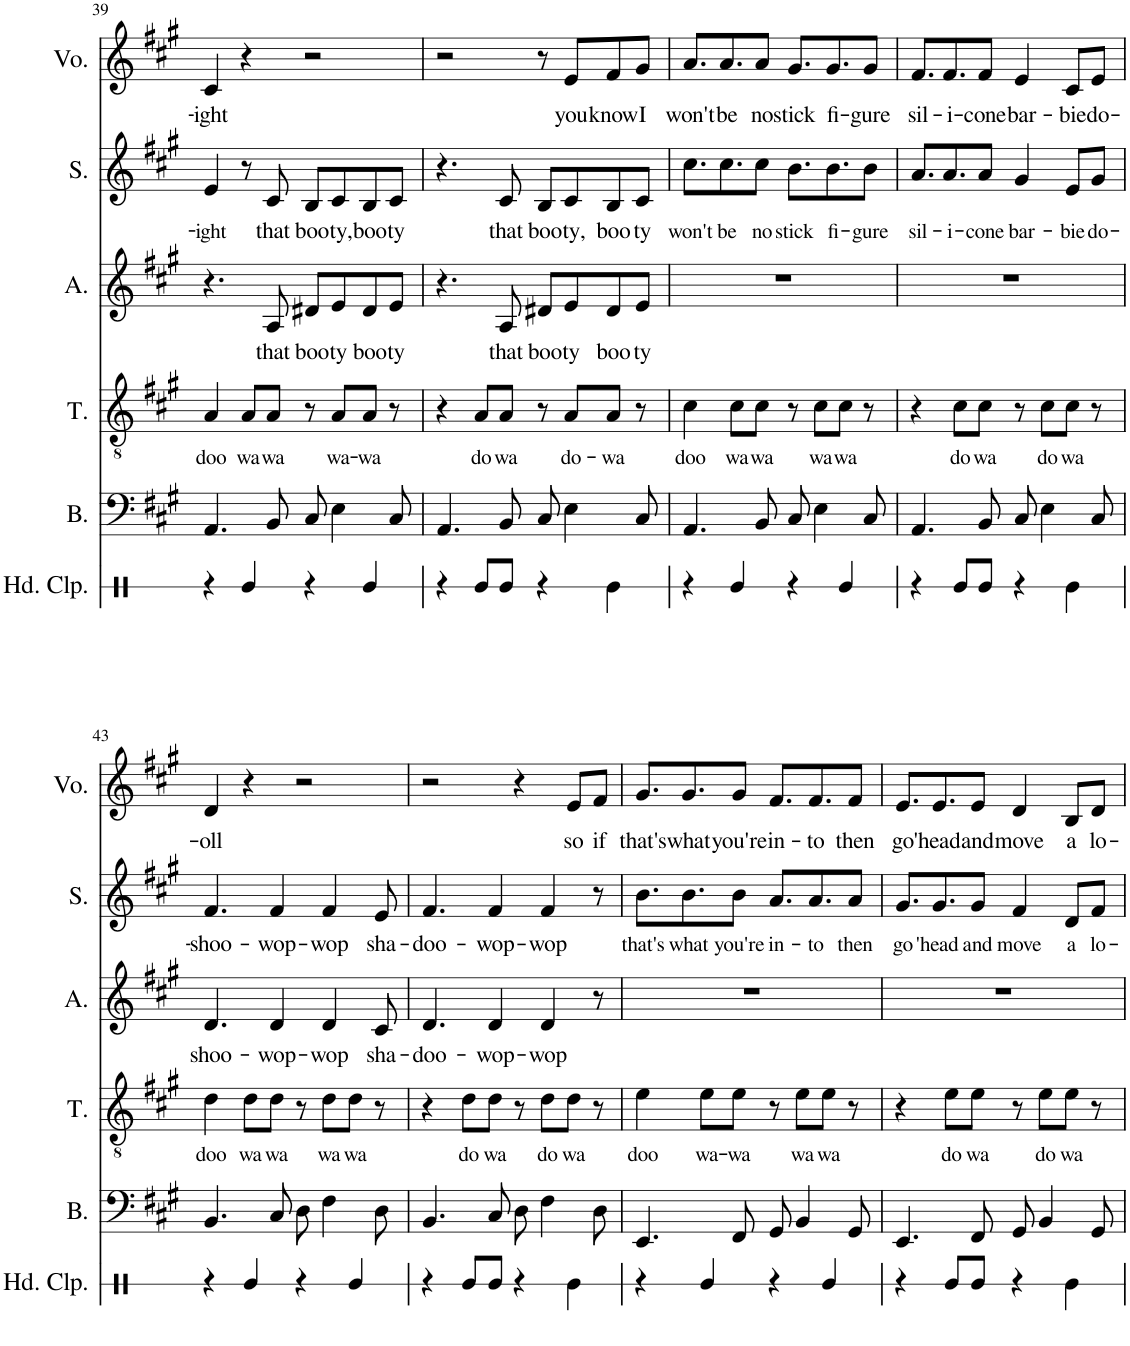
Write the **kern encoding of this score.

**kern	**kern	**text	**kern	**text	**kern	**text	**kern	**text
*part5	*part4	*part4	*part3	*part3	*part2	*part2	*part1	*part1
*staff5	*staff4	*staff4	*staff3	*staff3	*staff2	*staff2	*staff1	*staff1
*I"Bass	*I"Tenor	*	*I"Alto	*	*I"Soprano	*	*I"Voice	*
*I'B.	*I'T.	*	*I'A.	*	*I'S.	*	*I'Vo.	*
!!LO:PB:g=z
*clefF4	*clefGv2	*	*clefG2	*	*clefG2	*	*clefG2	*
*k[f#c#g#]	*k[f#c#g#]	*	*k[f#c#g#]	*	*k[f#c#g#]	*	*k[f#c#g#]	*
*M4/4	*M4/4	*	*M4/4	*	*M4/4	*	*M4/4	*
=39	=39	=39	=39	=39	=39	=39	=39	=39
!	!	!LO:LY:b	!	!	!	!LO:LY:b	!	!LO:LY:b
4.AA/	4A/	doo	4.r	.	4e/	-ight	4c#/	-ight
!	!	!LO:LY:b	!	!	!	!	!	!
.	8A/L	wa-	.	.	8r	.	4r	.
!	!	!LO:LY:b	!	!LO:LY:b	!	!LO:LY:b	!	!
8BB/	8A/J	-wa	8A/	that	8c#/	that	.	.
!	!	!	!	!LO:LY:b	!	!LO:LY:b	!	!
8C#/	8r	.	8d#X/L	boo-	8B/L	boo-	2r	.
!	!	!LO:LY:b	!	!LO:LY:b	!	!LO:LY:b	!	!
4E\	8A/L	wa-	8e/	-ty	8c#/	-ty,	.	.
!	!	!LO:LY:b	!	!LO:LY:b	!	!LO:LY:b	!	!
.	8A/J	-wa	8d#/	boo-	8B/	boo-	.	.
!	!	!	!	!LO:LY:b	!	!LO:LY:b	!	!
8C#/	8r	.	8e/J	-ty	8c#/J	-ty	.	.
=40	=40	=40	=40	=40	=40	=40	=40	=40
4.AA/	4r	.	4.r	.	4.r	.	2r	.
!	!	!LO:LY:b	!	!	!	!	!	!
.	8A/L	do-	.	.	.	.	.	.
!	!	!LO:LY:b	!	!LO:LY:b	!	!LO:LY:b	!	!
8BB/	8A/J	-wa	8A/	that	8c#/	that	.	.
!	!	!	!	!LO:LY:b	!	!LO:LY:b	!	!
8C#/	8r	.	8d#X/L	boo-	8B/L	boo-	8r	.
!	!	!LO:LY:b	!	!LO:LY:b	!	!LO:LY:b	!	!LO:LY:b
4E\	8A/L	do-	8e/	-ty	8c#/	-ty,	8e/L	you
!	!	!LO:LY:b	!	!LO:LY:b	!	!LO:LY:b	!	!LO:LY:b
.	8A/J	-wa	8d#/	boo-	8B/	boo-	8f#/	know
!	!	!	!	!LO:LY:b	!	!LO:LY:b	!	!LO:LY:b
8C#/	8r	.	8e/J	-ty	8c#/J	-ty	8g#/J	I
=41	=41	=41	=41	=41	=41	=41	=41	=41
!	!	!LO:LY:b	!	!	!	!LO:LY:b	!	!LO:LY:b
4.AA/	4c#\	doo	1r	.	8.cc#\L	won't	8.a/L	won't
!	!	!	!	!	!	!LO:LY:b	!	!LO:LY:b
.	.	.	.	.	8.cc#\	be	8.a/	be
!	!	!LO:LY:b	!	!	!	!	!	!
.	8c#\L	wa-	.	.	.	.	.	.
!	!	!LO:LY:b	!	!	!	!LO:LY:b	!	!LO:LY:b
8BB/	8c#\J	-wa	.	.	8cc#\J	no	8a/J	no
!	!	!	!	!	!	!LO:LY:b	!	!LO:LY:b
8C#/	8r	.	.	.	8.b\L	stick	8.g#/L	stick
!	!	!LO:LY:b	!	!	!	!	!	!
4E\	8c#\L	wa-	.	.	.	.	.	.
!	!	!	!	!	!	!LO:LY:b	!	!LO:LY:b
.	.	.	.	.	8.b\	fi-	8.g#/	fi-
!	!	!LO:LY:b	!	!	!	!	!	!
.	8c#\J	-wa	.	.	.	.	.	.
!	!	!	!	!	!	!LO:LY:b	!	!LO:LY:b
8C#/	8r	.	.	.	8b\J	-gure	8g#/J	-gure
=42	=42	=42	=42	=42	=42	=42	=42	=42
!	!	!	!	!	!	!LO:LY:b	!	!LO:LY:b
4.AA/	4r	.	1r	.	8.a/L	sil-	8.f#/L	sil-
!	!	!	!	!	!	!LO:LY:b	!	!LO:LY:b
.	.	.	.	.	8.a/	-i-	8.f#/	-i-
!	!	!LO:LY:b	!	!	!	!	!	!
.	8c#\L	do-	.	.	.	.	.	.
!	!	!LO:LY:b	!	!	!	!LO:LY:b	!	!LO:LY:b
8BB/	8c#\J	-wa	.	.	8a/J	-cone	8f#/J	-cone
!	!	!	!	!	!	!LO:LY:b	!	!LO:LY:b
8C#/	8r	.	.	.	4g#/	bar-	4e/	bar-
!	!	!LO:LY:b	!	!	!	!	!	!
4E\	8c#\L	do-	.	.	.	.	.	.
!	!	!LO:LY:b	!	!	!	!LO:LY:b	!	!LO:LY:b
.	8c#\J	-wa	.	.	8e/L	-bie	8c#/L	-bie
!	!	!	!	!	!	!LO:LY:b	!	!LO:LY:b
8C#/	8r	.	.	.	8g#/J	do-	8e/J	do-
!!LO:LB:g=z
=43	=43	=43	=43	=43	=43	=43	=43	=43
!	!	!LO:LY:b	!	!LO:LY:b	!	!LO:LY:b	!	!LO:LY:b
4.BB/	4d\	doo	4.d/	shoo-	4.f#/	-shoo-	4d/	-oll
!	!	!LO:LY:b	!	!	!	!	!	!
.	8d\L	wa-	.	.	.	.	4r	.
!	!	!LO:LY:b	!	!LO:LY:b	!	!LO:LY:b	!	!
8C#/	8d\J	-wa	4d/	-wop-	4f#/	-wop-	.	.
8D\	8r	.	.	.	.	.	2r	.
!	!	!LO:LY:b	!	!LO:LY:b	!	!LO:LY:b	!	!
4F#\	8d\L	wa-	4d/	-wop	4f#/	-wop	.	.
!	!	!LO:LY:b	!	!	!	!	!	!
.	8d\J	-wa	.	.	.	.	.	.
!	!	!	!	!LO:LY:b	!	!LO:LY:b	!	!
8D\	8r	.	8c#/	sha-	8e/	sha-	.	.
=44	=44	=44	=44	=44	=44	=44	=44	=44
!	!	!	!	!LO:LY:b	!	!LO:LY:b	!	!
4.BB/	4r	.	4.d/	-doo-	4.f#/	-doo-	2r	.
!	!	!LO:LY:b	!	!	!	!	!	!
.	8d\L	do-	.	.	.	.	.	.
!	!	!LO:LY:b	!	!LO:LY:b	!	!LO:LY:b	!	!
8C#/	8d\J	-wa	4d/	-wop-	4f#/	-wop-	.	.
8D\	8r	.	.	.	.	.	4r	.
!	!	!LO:LY:b	!	!LO:LY:b	!	!LO:LY:b	!	!
4F#\	8d\L	do-	4d/	-wop	4f#/	-wop	.	.
!	!	!LO:LY:b	!	!	!	!	!	!LO:LY:b
.	8d\J	-wa	.	.	.	.	8e/L	so
!	!	!	!	!	!	!	!	!LO:LY:b
8D\	8r	.	8r	.	8r	.	8f#/J	if
=45	=45	=45	=45	=45	=45	=45	=45	=45
!	!	!LO:LY:b	!	!	!	!LO:LY:b	!	!LO:LY:b
4.EE/	4e\	doo	1r	.	8.b\L	that's	8.g#/L	that's
!	!	!	!	!	!	!LO:LY:b	!	!LO:LY:b
.	.	.	.	.	8.b\	what	8.g#/	what
!	!	!LO:LY:b	!	!	!	!	!	!
.	8e\L	wa-	.	.	.	.	.	.
!	!	!LO:LY:b	!	!	!	!LO:LY:b	!	!LO:LY:b
8FF#/	8e\J	-wa	.	.	8b\J	you're	8g#/J	you're
!	!	!	!	!	!	!LO:LY:b	!	!LO:LY:b
8GG#/	8r	.	.	.	8.a/L	in-	8.f#/L	in-
!	!	!LO:LY:b	!	!	!	!	!	!
4BB/	8e\L	wa-	.	.	.	.	.	.
!	!	!	!	!	!	!LO:LY:b	!	!LO:LY:b
.	.	.	.	.	8.a/	-to	8.f#/	-to
!	!	!LO:LY:b	!	!	!	!	!	!
.	8e\J	-wa	.	.	.	.	.	.
!	!	!	!	!	!	!LO:LY:b	!	!LO:LY:b
8GG#/	8r	.	.	.	8a/J	then	8f#/J	then
=46	=46	=46	=46	=46	=46	=46	=46	=46
!	!	!	!	!	!	!LO:LY:b	!	!LO:LY:b
4.EE/	4r	.	1r	.	8.g#/L	go	8.e/L	go
!	!	!	!	!	!	!LO:LY:b	!	!LO:LY:b
.	.	.	.	.	8.g#/	'head	8.e/	'head
!	!	!LO:LY:b	!	!	!	!	!	!
.	8e\L	do-	.	.	.	.	.	.
!	!	!LO:LY:b	!	!	!	!LO:LY:b	!	!LO:LY:b
8FF#/	8e\J	-wa	.	.	8g#/J	and	8e/J	and
!	!	!	!	!	!	!LO:LY:b	!	!LO:LY:b
8GG#/	8r	.	.	.	4f#/	move	4d/	move
!	!	!LO:LY:b	!	!	!	!	!	!
4BB/	8e\L	do-	.	.	.	.	.	.
!	!	!LO:LY:b	!	!	!	!LO:LY:b	!	!LO:LY:b
.	8e\J	-wa	.	.	8d/L	a	8B/L	a
!	!	!	!	!	!	!LO:LY:b	!	!LO:LY:b
8GG#/	8r	.	.	.	8f#/J	lo-	8d/J	lo-
=	=	=	=	=	=	=	=	=
*-	*-	*-	*-	*-	*-	*-	*-	*-
